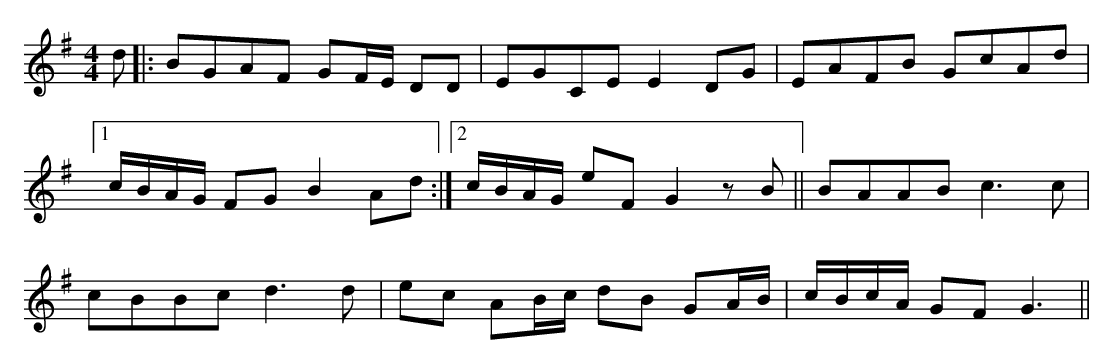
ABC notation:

X:1
M:4/4
K:G
d|:BGAF GF/E/ DD|EGCE E2DG|EAFB GcAd|
[1c/B/A/G/ FG B2Ad:|2 c/B/A/G/ eFG2zB||BAAB c3c|
cBBc d3d|ec AB/c/ dB GA/B/|c/B/c/A/ GF G3||
